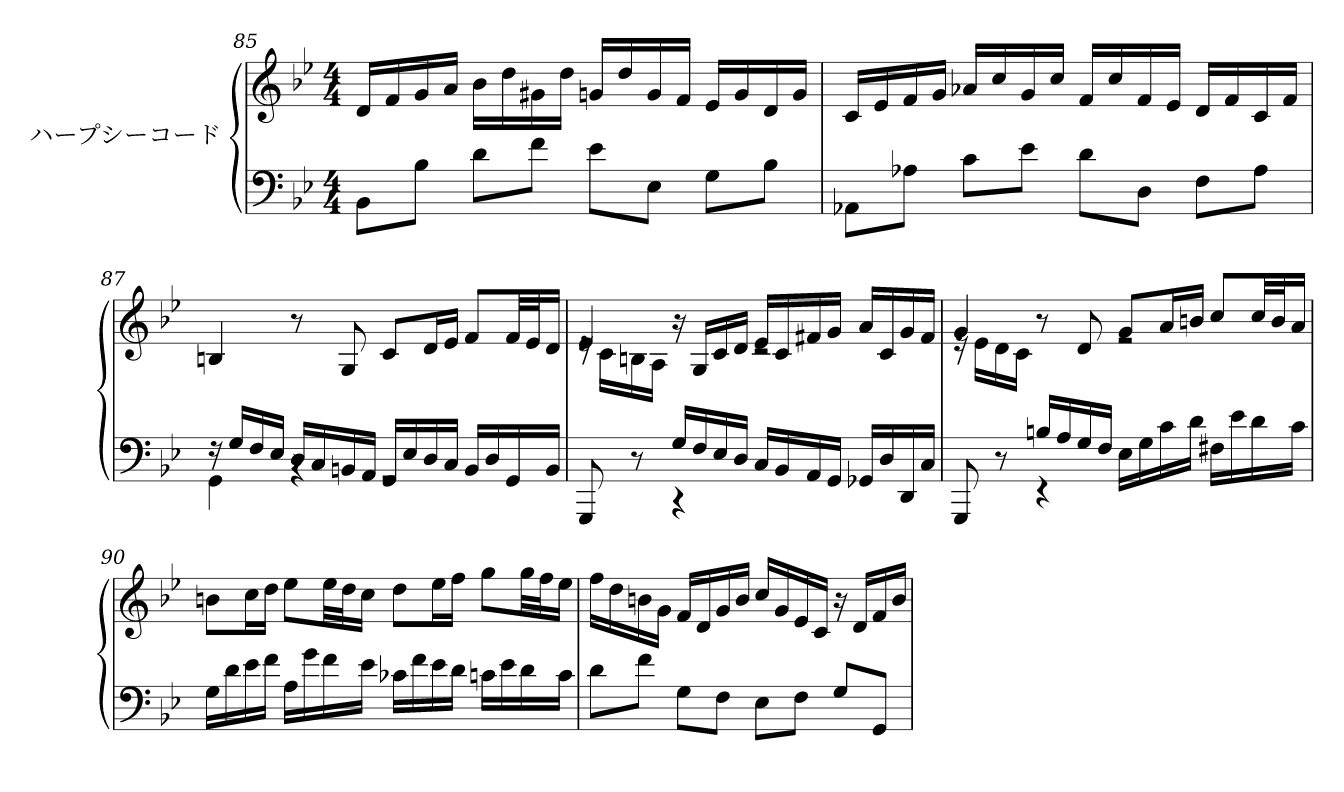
**kern	**kern
*part1	*part1
*staff2	*staff1
*I"ハープシーコード	*
!!LO:LB:g=z
*clefF4	*clefG2
*k[b-e-]	*k[b-e-]
*M4/4	*M4/4
=85	=85
8BB-\L	16d/LL
.	16f/
8B-\J	16g/
.	16a/JJ
8d\L	16b-\LL
.	16dd\
8f\J	16g#X\
.	16dd\JJ
8e-\L	16gn/LL
.	16dd/
8E-\J	16g/
.	16f/JJ
8G\L	16e-/LL
.	16g/
8B-\J	16d/
.	16g/JJ
=86	=86
8AA-X\L	16c/LL
.	16e-/
8A-X\J	16f/
.	16g/JJ
8c\L	16a-X/LL
.	16cc/
8e-\J	16g/
.	16cc/JJ
8d\L	16f/LL
.	16cc/
8D\J	16f/
.	16e-/JJ
8F\L	16d/LL
.	16f/
8A-\J	16c/
.	16f/JJ
!!LO:LB:g=z
=87	=87
*^	*
16rF	4GG\	4Bn/
16G/LL	.	.
16F/	.	.
16E-/JJ	.	.
16D/LL	4rBB	8r
16C/	.	.
16BBn/	.	8G/
16AA/JJ	.	.
16GG/LL	2rGG	8c/L
16E-/	.	.
16D/	.	16d/L
16C/JJ	.	16e-/JJ
16BB/LL	.	8f/L
16D/	.	.
16GG/	.	32f/LL
.	.	32e-/J
16BB/JJ	.	16d/JJ
=88	=88	=88
*	*	*^
4ryy	8GGG/	4e-/	16re
.	.	.	16c\LL
.	8r	.	16Bn\
.	.	.	16A\JJ
16G/LL	4rCC	16r	4ryy
16F/	.	16G/LL	.
16E-/	.	16c/	.
16D/JJ	.	16d/JJ	.
2ryy	16C/LL	16e-/LL	2rc
.	16BB-/	16c/	.
.	16AA/	16f#X/	.
.	16GG/JJ	16g/JJ	.
.	16GG-X/LL	16a/LL	.
.	16D/	16c/	.
.	16DD/	16g/	.
.	16C/JJ	16f#/JJ	.
!!LO:LB:g=z	!!
=89	=89	=89	=89
4ryy	8GGG/	4g/	16re
.	.	.	16e-\LL
.	8r	.	16d\
.	.	.	16c\JJ
16Bn/LL	4rEE	8r	4ryy
16A/	.	.	.
16G/	.	8d/	.
16F/JJ	.	.	.
2ryy	16E-\LL	8g/L	2re
.	16G\	.	.
.	16c\	16a/L	.
.	16d\JJ	16bn/JJ	.
.	16F#X\LL	8cc/L	.
.	16e-\	.	.
.	16d\	32cc/LL	.
.	.	32b/J	.
.	16c\JJ	16a/JJ	.
*v	*v	*	*
*	*v	*v
=90	=90
16G\LL	8bn\L
16d\	.
16e-\	16cc\L
16f\JJ	16dd\JJ
16A\LL	8ee-\L
16g\	.
16f\	32ee-\LL
.	32dd\J
16e-\JJ	16cc\JJ
16c-X\LL	8dd\L
16f\	.
16e-\	16ee-\L
16d\JJ	16ff\JJ
16cn\LL	8gg\L
16e-\	.
16d\	32gg\LL
.	32ff\J
16c\JJ	16ee-\JJ
!!LO:LB:g=z
=91	=91
8d\L	16ff\LL
.	16dd\
8f\J	16bn\
.	16g\JJ
8G\L	16f/LL
.	16d/
8F\J	16g/
.	16b/JJ
8E-\L	16cc/LL
.	16g/
8F\J	16e-/
.	16c/JJ
8G/L	16r
.	16d/LL
8GG/J	16f/
.	16b/JJ
=	=
*-	*-
